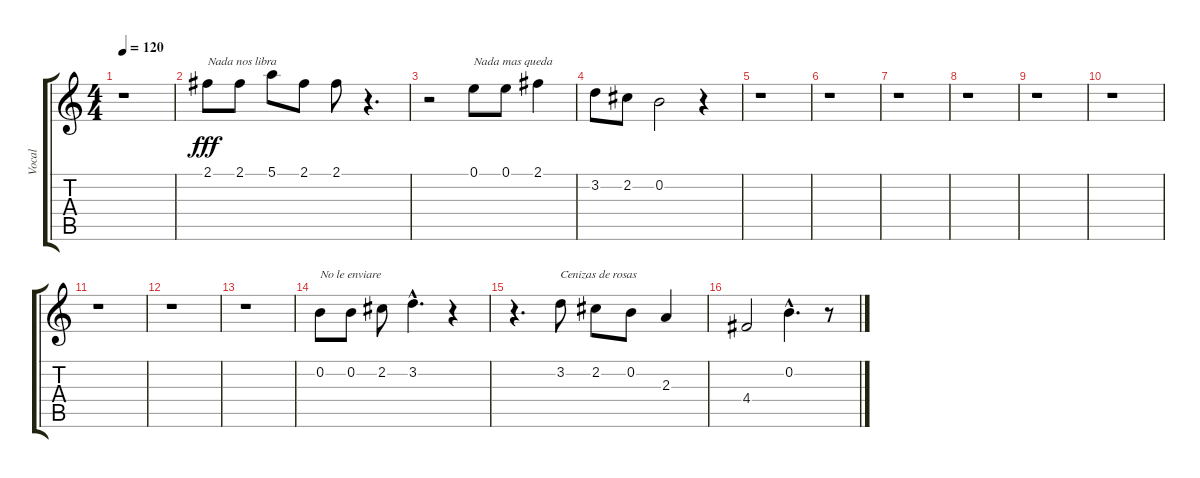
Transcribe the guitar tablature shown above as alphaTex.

\track ("Vocal" "Vocal") {instrument acousticguitarnylon}
\staff {score tabs}
\tuning (E4 B3 G3 D3 A2 E2) {hide}
\ts (4 4)
\tempo 120
\clef g2
\ks c
r.1{dy fff} |
2.1.8{txt "Nada nos libra "} 2.1.8 5.1.8 2.1.8 2.1.8 r.4{d} |
r.2 0.1.8{txt "Nada mas queda"} 0.1.8 2.1.4 |
3.2.8 2.2.8 0.2.2 r.4 |
r.1 |
r.1 |
r.1 |
r.1 |
r.1 |
r.1 |
r.1 |
r.1 |
r.1 |
0.2.8{txt "No le enviare"} 0.2.8 2.2.8 3.2{hac}.4{d} r.4 |
r.4{d} 3.2.8{txt "Cenizas de rosas"} 2.2.8 0.2.8 2.3.4 |
4.4.2 0.2{hac}.4{d} r.8
